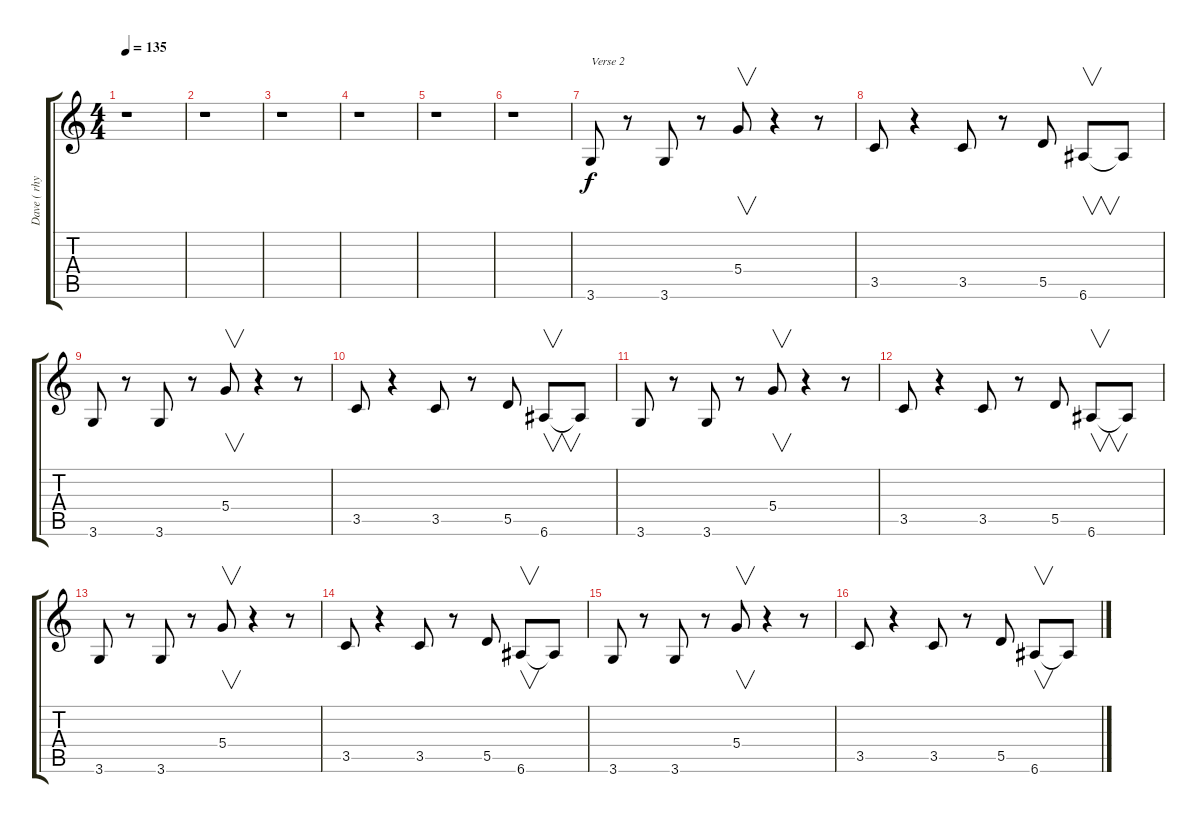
\track ("Dave ( rhythm )" "Dave ( rhy") {instrument distortionguitar}
\staff {score tabs}
\tuning (E4 B3 G3 D3 A2 E2) {hide}
\ts (4 4)
\tempo 135
\clef g2
\ks c
r.1{dy mp} |
r.1 |
r.1 |
r.1 |
r.1 |
r.1 |
3.6.8{txt "Verse 2" dy f} r.8 3.6.8 r.8 5.4.8{v} r.4 r.8 |
3.5.8 r.4 3.5.8 r.8 5.5.8 6.6.8{v} 6.6{t}.8 |
3.6.8 r.8 3.6.8 r.8 5.4.8{v} r.4 r.8 |
3.5.8 r.4 3.5.8 r.8 5.5.8 6.6.8{v} 6.6{t}.8 |
3.6.8 r.8 3.6.8 r.8 5.4.8{v} r.4 r.8 |
3.5.8 r.4 3.5.8 r.8 5.5.8 6.6.8{v} 6.6{t}.8 |
3.6.8 r.8 3.6.8 r.8 5.4.8{v} r.4 r.8 |
3.5.8 r.4 3.5.8 r.8 5.5.8 6.6.8{v} 6.6{t}.8 |
3.6.8 r.8 3.6.8 r.8 5.4.8{v} r.4 r.8 |
3.5.8 r.4 3.5.8 r.8 5.5.8 6.6.8{v} 6.6{t}.8
